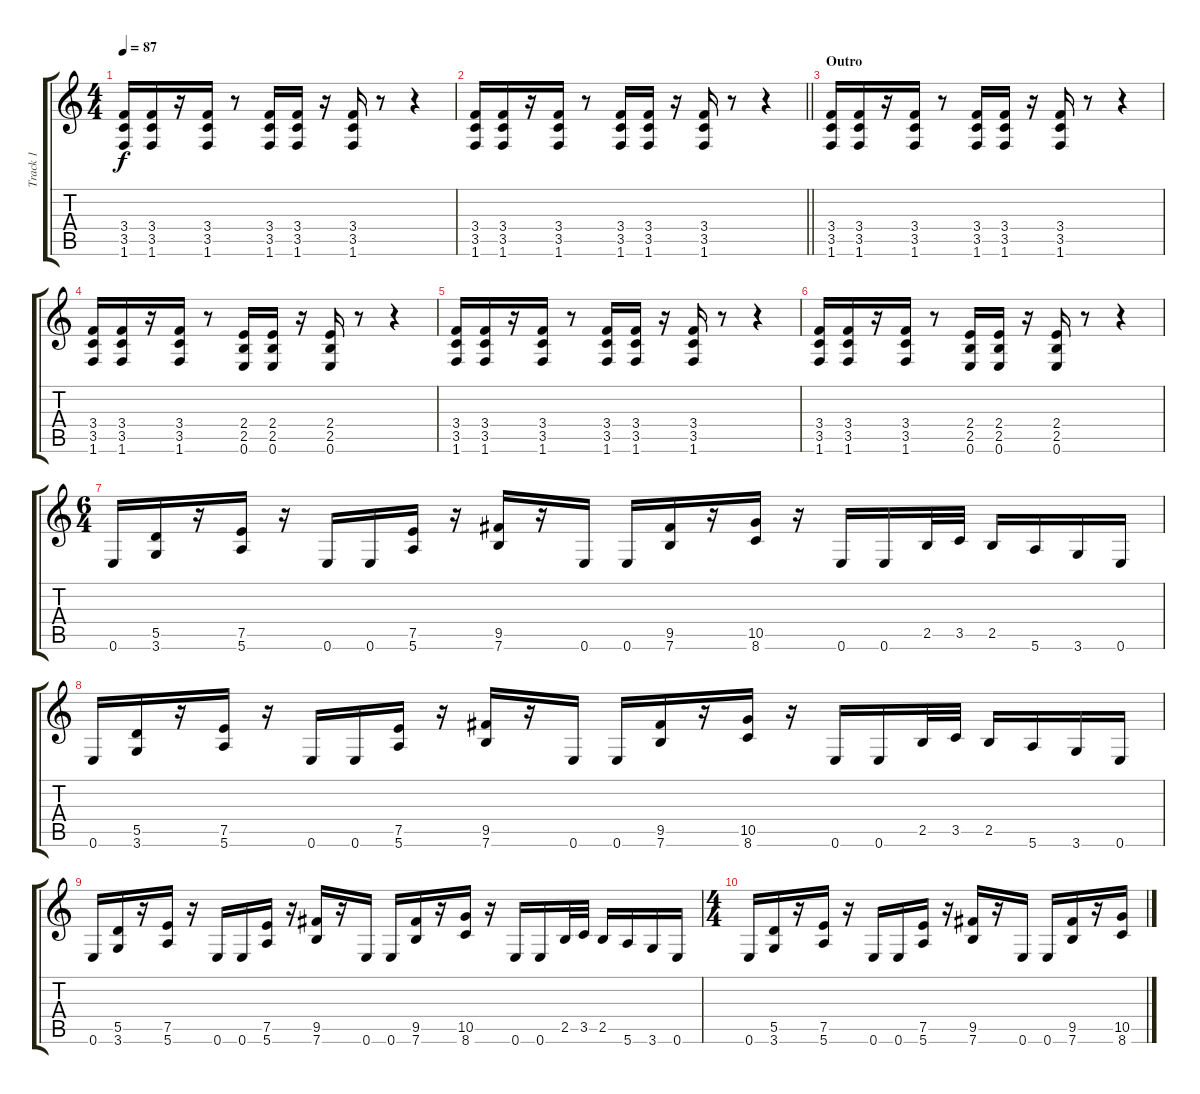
\track ("Track 1" "Track 1") {instrument distortionguitar}
\staff {score tabs}
\tuning (E4 B3 G3 D3 A2 E2) {hide}
\ts (4 4)
\tempo 87
\clef g2
\ks c
(3.4 3.5 1.6).16{dy f} (3.4 3.5 1.6).16 r.16 (3.4 3.5 1.6).16 r.8 (3.4 3.5 1.6).16 (3.4 3.5 1.6).16 r.16 (3.4 3.5 1.6).16 r.8 r.4 |
\barLineRight lightlight
(3.4 3.5 1.6).16 (3.4 3.5 1.6).16 r.16 (3.4 3.5 1.6).16 r.8 (3.4 3.5 1.6).16 (3.4 3.5 1.6).16 r.16 (3.4 3.5 1.6).16 r.8 r.4 |
\section ("" "Outro")
(3.4 3.5 1.6).16 (3.4 3.5 1.6).16 r.16 (3.4 3.5 1.6).16 r.8 (3.4 3.5 1.6).16 (3.4 3.5 1.6).16 r.16 (3.4 3.5 1.6).16 r.8 r.4 |
(3.4 3.5 1.6).16 (3.4 3.5 1.6).16 r.16 (3.4 3.5 1.6).16 r.8 (2.4 2.5 0.6).16 (2.4 2.5 0.6).16 r.16 (2.4 2.5 0.6).16 r.8 r.4 |
(3.4 3.5 1.6).16 (3.4 3.5 1.6).16 r.16 (3.4 3.5 1.6).16 r.8 (3.4 3.5 1.6).16 (3.4 3.5 1.6).16 r.16 (3.4 3.5 1.6).16 r.8 r.4 |
(3.4 3.5 1.6).16 (3.4 3.5 1.6).16 r.16 (3.4 3.5 1.6).16 r.8 (2.4 2.5 0.6).16 (2.4 2.5 0.6).16 r.16 (2.4 2.5 0.6).16 r.8 r.4 |
\ts (6 4)
0.6.16 (5.5 3.6).16 r.16 (7.5 5.6).16 r.16 0.6.16 0.6.16 (7.5 5.6).16 r.16 (9.5 7.6).16 r.16 0.6.16 0.6.16 (9.5 7.6).16 r.16 (10.5 8.6).16 r.16 0.6.16 0.6.16 2.5.32 3.5.32 2.5.16 5.6.16 3.6.16 0.6.16 |
0.6.16 (5.5 3.6).16 r.16 (7.5 5.6).16 r.16 0.6.16 0.6.16 (7.5 5.6).16 r.16 (9.5 7.6).16 r.16 0.6.16 0.6.16 (9.5 7.6).16 r.16 (10.5 8.6).16 r.16 0.6.16 0.6.16 2.5.32 3.5.32 2.5.16 5.6.16 3.6.16 0.6.16 |
0.6.16 (5.5 3.6).16 r.16 (7.5 5.6).16 r.16 0.6.16 0.6.16 (7.5 5.6).16 r.16 (9.5 7.6).16 r.16 0.6.16 0.6.16 (9.5 7.6).16 r.16 (10.5 8.6).16 r.16 0.6.16 0.6.16 2.5.32 3.5.32 2.5.16 5.6.16 3.6.16 0.6.16 |
\ts (4 4)
0.6.16 (5.5 3.6).16 r.16 (7.5 5.6).16 r.16 0.6.16 0.6.16 (7.5 5.6).16 r.16 (9.5 7.6).16 r.16 0.6.16 0.6.16 (9.5 7.6).16 r.16 (10.5 8.6).16
